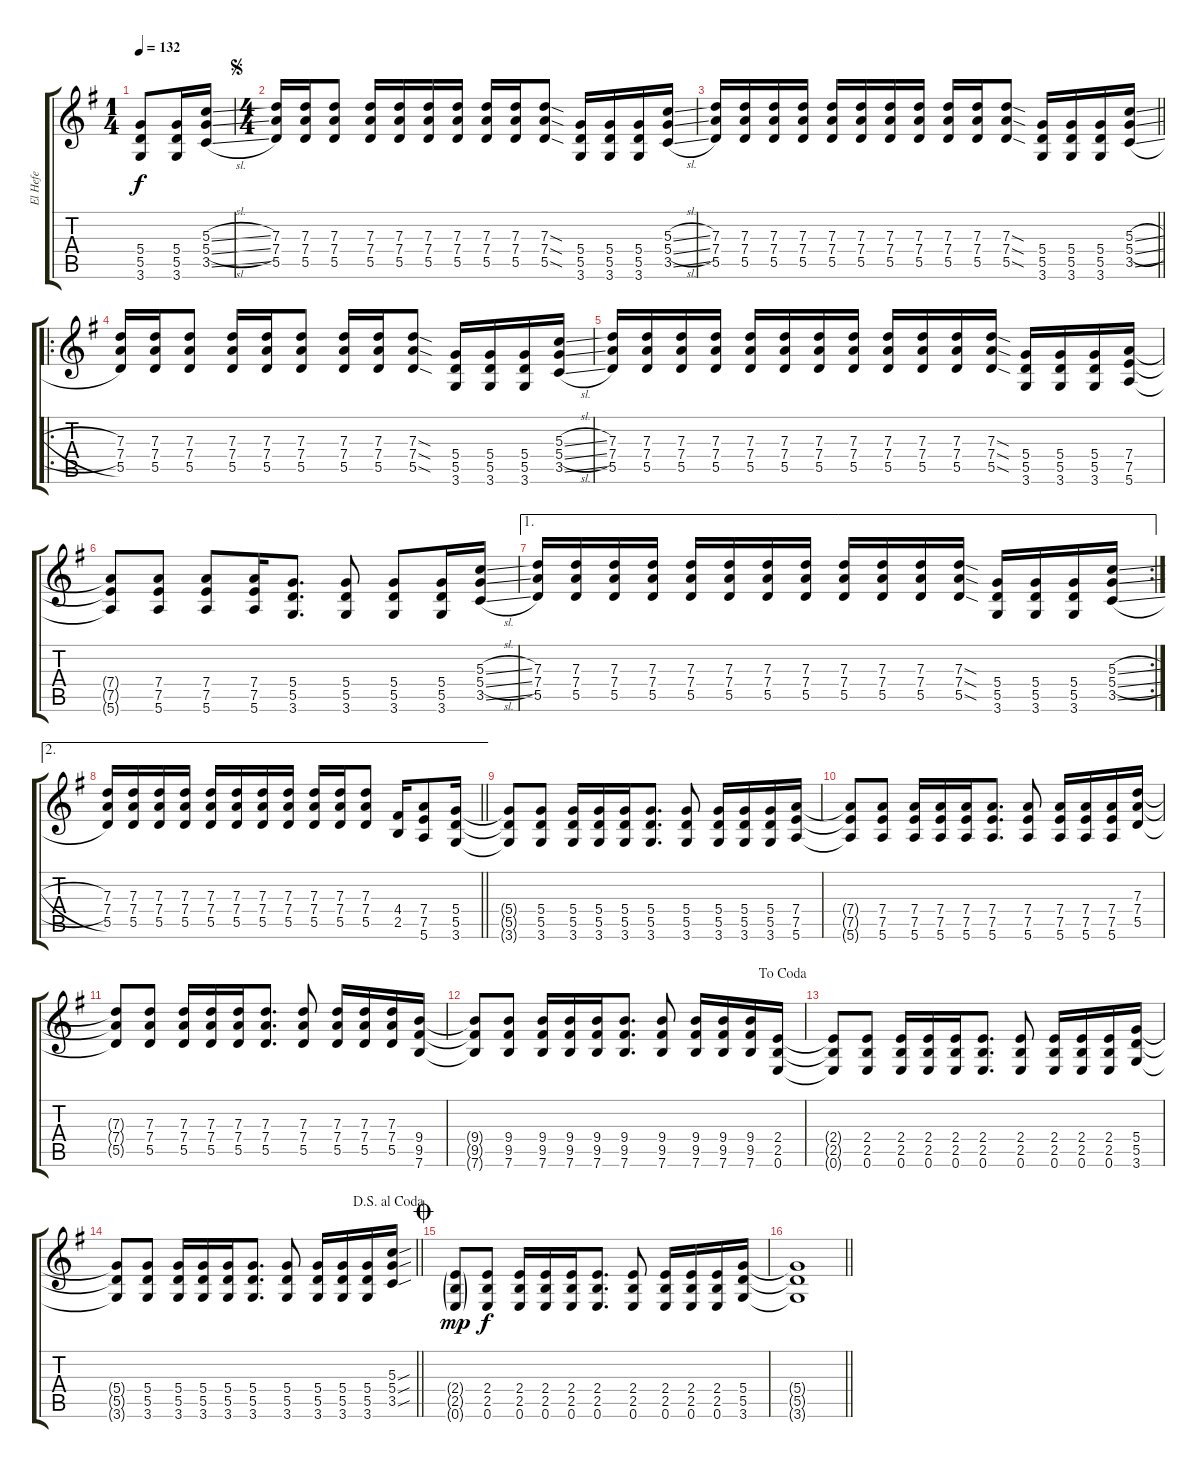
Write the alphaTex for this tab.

\track ("El Hefe" "El Hefe") {instrument distortionguitar}
\staff {score tabs}
\tuning (E4 B3 G3 D3 A2 E2) {hide}
\ts (1 4)
\tempo 132
\clef g2
\ks g
(5.4 5.5 3.6).8{dy f instrument distortionguitar} (5.4 5.5 3.6).16 (5.3{sl} 5.4{sl} 3.5{sl}).16 |
\ts (4 4)
\jump segno
(7.3 7.4 5.5).16 (7.3 7.4 5.5).16 (7.3 7.4 5.5).8 (7.3 7.4 5.5).16 (7.3 7.4 5.5).16 (7.3 7.4 5.5).16 (7.3 7.4 5.5).16 (7.3 7.4 5.5).16 (7.3 7.4 5.5).16 (7.3{sod} 7.4{sod} 5.5{sod}).8 (5.4 5.5 3.6).16 (5.4 5.5 3.6).16 (5.4 5.5 3.6).16 (5.3{sl} 5.4{sl} 3.5{sl}).16 |
\barLineRight lightlight
(7.3 7.4 5.5).16 (7.3 7.4 5.5).16 (7.3 7.4 5.5).16 (7.3 7.4 5.5).16 (7.3 7.4 5.5).16 (7.3 7.4 5.5).16 (7.3 7.4 5.5).16 (7.3 7.4 5.5).16 (7.3 7.4 5.5).16 (7.3 7.4 5.5).16 (7.3{sod} 7.4{sod} 5.5{sod}).8 (5.4 5.5 3.6).16 (5.4 5.5 3.6).16 (5.4 5.5 3.6).16 (5.3{sl} 5.4{sl} 3.5{sl}).16 |
\ro
(7.3 7.4 5.5).16 (7.3 7.4 5.5).16 (7.3 7.4 5.5).8 (7.3 7.4 5.5).16 (7.3 7.4 5.5).16 (7.3 7.4 5.5).8 (7.3 7.4 5.5).16 (7.3 7.4 5.5).16 (7.3{sod} 7.4{sod} 5.5{sod}).8 (5.4 5.5 3.6).16 (5.4 5.5 3.6).16 (5.4 5.5 3.6).16 (5.3{sl} 5.4{sl} 3.5{sl}).16 |
(7.3 7.4 5.5).16 (7.3 7.4 5.5).16 (7.3 7.4 5.5).16 (7.3 7.4 5.5).16 (7.3 7.4 5.5).16 (7.3 7.4 5.5).16 (7.3 7.4 5.5).16 (7.3 7.4 5.5).16 (7.3 7.4 5.5).16 (7.3 7.4 5.5).16 (7.3 7.4 5.5).16 (7.3{sod} 7.4{sod} 5.5{sod}).16 (5.4 5.5 3.6).16 (5.4 5.5 3.6).16 (5.4 5.5 3.6).16 (7.4 7.5 5.6).16 |
(7.4{t} 7.5{t} 5.6{t}).8 (7.4 7.5 5.6).8 (7.4 7.5 5.6).8 (7.4 7.5 5.6).16 (5.4 5.5 3.6).8{d} (5.4 5.5 3.6).8 (5.4 5.5 3.6).8 (5.4 5.5 3.6).16 (5.3{sl} 5.4{sl} 3.5{sl}).16 |
\ae 1
\rc 2
(7.3 7.4 5.5).16 (7.3 7.4 5.5).16 (7.3 7.4 5.5).16 (7.3 7.4 5.5).16 (7.3 7.4 5.5).16 (7.3 7.4 5.5).16 (7.3 7.4 5.5).16 (7.3 7.4 5.5).16 (7.3 7.4 5.5).16 (7.3 7.4 5.5).16 (7.3 7.4 5.5).16 (7.3{sod} 7.4{sod} 5.5{sod}).16 (5.4 5.5 3.6).16 (5.4 5.5 3.6).16 (5.4 5.5 3.6).16 (5.3{sl} 5.4{sl} 3.5{sl}).16 |
\ae 2
\barLineRight lightlight
(7.3 7.4 5.5).16 (7.3 7.4 5.5).16 (7.3 7.4 5.5).16 (7.3 7.4 5.5).16 (7.3 7.4 5.5).16 (7.3 7.4 5.5).16 (7.3 7.4 5.5).16 (7.3 7.4 5.5).16 (7.3 7.4 5.5).16 (7.3 7.4 5.5).16 (7.3 7.4 5.5).8 (4.4 2.5).16 (7.4 7.5 5.6).8 (5.4 5.5 3.6).16 |
(5.4{t} 5.5{t} 3.6{t}).8 (5.4 5.5 3.6).8 (5.4 5.5 3.6).16 (5.4 5.5 3.6).16 (5.4 5.5 3.6).16 (5.4 5.5 3.6).8{d} (5.4 5.5 3.6).8 (5.4 5.5 3.6).16 (5.4 5.5 3.6).16 (5.4 5.5 3.6).16 (7.4 7.5 5.6).16 |
(7.4{t} 7.5{t} 5.6{t}).8 (7.4 7.5 5.6).8 (7.4 7.5 5.6).16 (7.4 7.5 5.6).16 (7.4 7.5 5.6).16 (7.4 7.5 5.6).8{d} (7.4 7.5 5.6).8 (7.4 7.5 5.6).16 (7.4 7.5 5.6).16 (7.4 7.5 5.6).16 (7.3 7.4 5.5).16 |
(7.3{t} 7.4{t} 5.5{t}).8 (7.3 7.4 5.5).8 (7.3 7.4 5.5).16 (7.3 7.4 5.5).16 (7.3 7.4 5.5).16 (7.3 7.4 5.5).8{d} (7.3 7.4 5.5).8 (7.3 7.4 5.5).16 (7.3 7.4 5.5).16 (7.3 7.4 5.5).16 (9.4 9.5 7.6).16 |
\jump dacoda
(9.4{t} 9.5{t} 7.6{t}).8 (9.4 9.5 7.6).8 (9.4 9.5 7.6).16 (9.4 9.5 7.6).16 (9.4 9.5 7.6).16 (9.4 9.5 7.6).8{d} (9.4 9.5 7.6).8 (9.4 9.5 7.6).16 (9.4 9.5 7.6).16 (9.4 9.5 7.6).16 (2.4 2.5 0.6).16 |
(2.4{t} 2.5{t} 0.6{t}).8 (2.4 2.5 0.6).8 (2.4 2.5 0.6).16 (2.4 2.5 0.6).16 (2.4 2.5 0.6).16 (2.4 2.5 0.6).8{d} (2.4 2.5 0.6).8 (2.4 2.5 0.6).16 (2.4 2.5 0.6).16 (2.4 2.5 0.6).16 (5.4 5.5 3.6).16 |
\jump dalsegnoalcoda
\barLineRight lightlight
(5.4{t} 5.5{t} 3.6{t}).8 (5.4 5.5 3.6).8 (5.4 5.5 3.6).16 (5.4 5.5 3.6).16 (5.4 5.5 3.6).16 (5.4 5.5 3.6).8{d} (5.4 5.5 3.6).8 (5.4 5.5 3.6).16 (5.4 5.5 3.6).16 (5.4 5.5 3.6).16 (5.3{sou} 5.4{sou} 3.5{sou}).16 |
\jump coda
(2.4{g} 2.5{g} 0.6{g}).8{dy mp} (2.4 2.5 0.6).8{dy f} (2.4 2.5 0.6).16 (2.4 2.5 0.6).16 (2.4 2.5 0.6).16 (2.4 2.5 0.6).8{d} (2.4 2.5 0.6).8 (2.4 2.5 0.6).16 (2.4 2.5 0.6).16 (2.4 2.5 0.6).16 (5.4 5.5 3.6).16 |
\barLineRight lightlight
(5.4{t} 5.5{t} 3.6{t}).1
